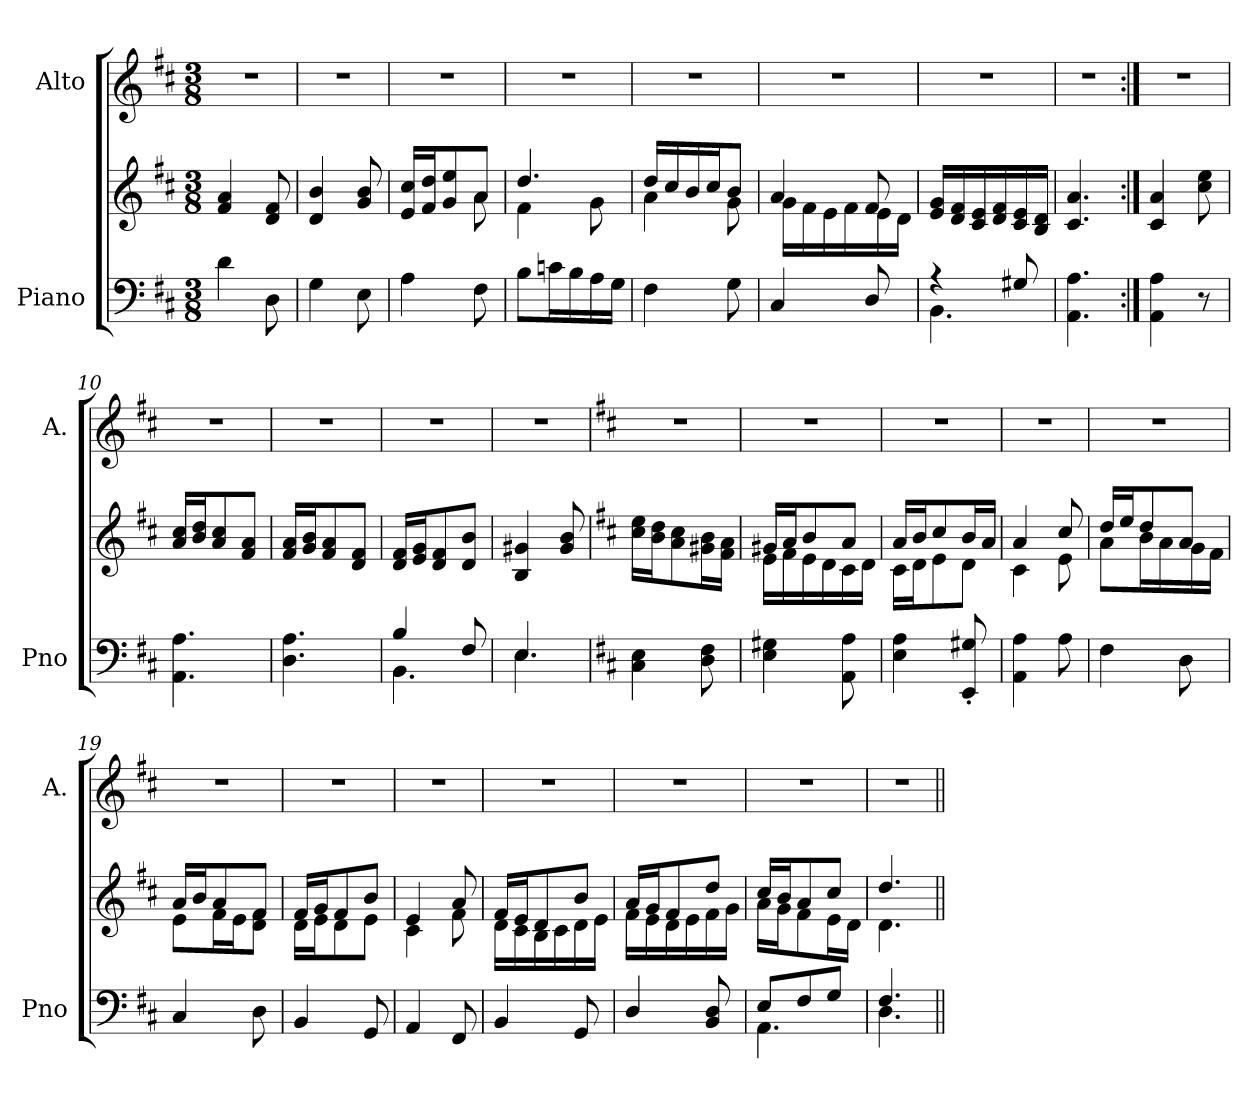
**kern	**kern	**kern
*part2	*part2	*part1
*staff3	*staff2	*staff1
*I"Piano	*	*I"Alto
*I'Pno	*	*I'A.
*clefF4	*clefG2	*clefG2
*k[f#c#]	*k[f#c#]	*k[f#c#]
*M3/8	*M3/8	*M3/8
*MM90	*MM90	*MM90
=1	=1	=1
4d\	4f#/ 4a/	4.r
8D\	8d/ 8f#/	.
=2	=2	=2
4G\	4d/ 4b/	4.r
8E\	8g/ 8b/	.
=3	=3	=3
*	*^	*
4A\	16e/ 16cc#/LL	4ryy	4.r
.	16f#/ 16dd/J	.	.
.	8g/ 8ee/	.	.
8F#\	8a/J	8a\	.
=4	=4	=4	=4
8B\L	4.dd/	4f#\	4.r
16cn\L	.	.	.
16B\	.	.	.
16A\	.	8g\	.
16G\JJ	.	.	.
=5	=5	=5	=5
4F#\	16dd/LL	4a\	4.r
.	16cc#/	.	.
.	16b/	.	.
.	16cc#/J	.	.
8G\	8b/J	8g\	.
=6	=6	=6	=6
4C#/	4a/	16g\LL	4.r
.	.	16f#\	.
.	.	16e\	.
.	.	16f#\	.
8D/	8f#/	16e\	.
.	.	16d\JJ	.
*	*v	*v	*
!!LO:LB:g=z
=7	=7	=7
*^	*	*
4rA	4.BB\	16e/ 16g/LL	4.r
.	.	16d/ 16f#/	.
.	.	16c#/ 16e/	.
.	.	16d/ 16f#/	.
8G#X/	.	16c#/ 16e/	.
.	.	16B/ 16d/JJ	.
*v	*v	*	*
=8	=8	=8
4.AA\ 4.A\	4.c#/ 4.a/	4.r
=9:|!	=9:|!	=9:|!
4AA\ 4A\	4c#/ 4a/	4.r
8r	8cc#\ 8ee\	.
=10	=10	=10
4.AA\ 4.A\	16a/ 16cc#/LL	4.r
.	16b/ 16dd/J	.
.	8a/ 8cc#/	.
.	8f#/ 8a/J	.
=11	=11	=11
4.D\ 4.A\	16f#/ 16a/LL	4.r
.	16g/ 16b/J	.
.	8f#/ 8a/	.
.	8d/ 8f#/J	.
=12	=12	=12
*^	*	*
4B/	4.BB\	16d/ 16f#/LL	4.r
.	.	16e/ 16g/J	.
.	.	8d/ 8f#/	.
8F#/	.	8d/ 8b/J	.
=13	=13	=13	=13
4.E/	4.E\	4B/ 4g#X/	4.r
.	.	8g#/ 8b/	.
*v	*v	*	*
!!LO:LB:g=z
=14	=14	=14
*	*k[f#c#]	*k[f#c#]
4C#\ 4E\	16cc#\ 16ee\LL	4.r
.	16b\ 16dd\J	.
.	8a\ 8cc#\	.
8D\ 8F#\	16g#X\ 16b\L	.
.	16f#\ 16a\JJ	.
=15	=15	=15
*	*^	*
4E\ 4G#X\	16g#X/LL	16e\LL	4.r
.	16a/J	16f#\	.
.	8b/	16e\	.
.	.	16d\	.
8AA\ 8A\	8a/J	16c#\	.
.	.	16d\JJ	.
=16	=16	=16	=16
4E\ 4A\	16a/LL	16c#\LL	4.r
.	16b/J	16d\J	.
.	8cc#/	8e\	.
8EE/' 8G#X/'	16b/L	8d\J	.
.	16a/JJ	.	.
=17	=17	=17	=17
4AA\ 4A\	4a/	4c#\	4.r
8A\	8cc#/	8e\	.
=18	=18	=18	=18
4F#\	16dd/LL	8a\L	4.r
.	16ee/J	.	.
.	8dd/	16b\L	.
.	.	16a\	.
8D\	8a/J	16g\	.
.	.	16f#\JJ	.
=19	=19	=19	=19
4C#/	16a/LL	8e\L	4.r
.	16b/J	.	.
.	8a/	16f#\L	.
.	.	16e\J	.
8D\	8f#/J	8d\ 8f#\J	.
!!LO:LB:g=z
=20	=20	=20	=20
4BB/	16f#/LL	16d\LL	4.r
.	16g/J	16e\J	.
.	8f#/	8d\	.
8GG/	8b/J	8e\J	.
=21	=21	=21	=21
4AA/	4e/	4c#\	4.r
8FF#/	8a/	8f#\	.
=22	=22	=22	=22
4BB/	16f#/LL	16d\LL	4.r
.	16e/J	16c#\	.
.	8d/	16B\	.
.	.	16c#\	.
8GG/	8b/J	16d\	.
.	.	16e\JJ	.
=23	=23	=23	=23
4D/	16a/LL	16f#\LL	4.r
.	16g/J	16e\	.
.	8f#/	16d\	.
.	.	16e\	.
8BB/ 8D/	8dd/J	16f#\	.
.	.	16g\JJ	.
=24	=24	=24	=24
*^	*	*	*
8E/L	4.AA\	16cc#/LL	16a\LL	4.r
.	.	16b/J	16g\J	.
8F#/	.	8a/	8f#\	.
8G/J	.	8cc#/J	16e\L	.
.	.	.	16d\JJ	.
=25	=25	=25	=25	=25
4.F#/	4.D\	4.dd/	4.d\	4.r
*v	*v	*	*	*
*	*v	*v	*
=||	=||	=||
*-	*-	*-
